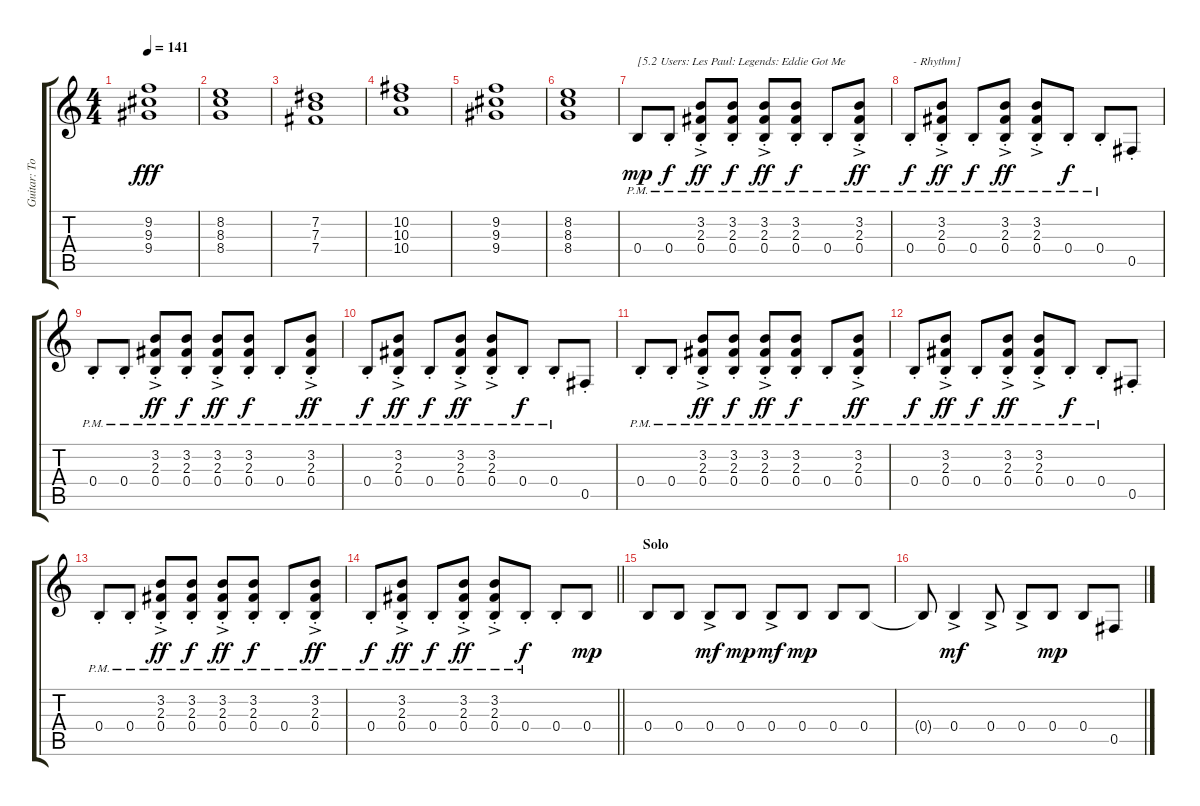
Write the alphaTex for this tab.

\track ("Guitar: Tony" "Guitar: To") {instrument distortionguitar}
\staff {score tabs}
\tuning (Db4 Ab3 E3 B2 Gb2 Db2) {hide}
\ts (4 4)
\tempo 141
\clef g2
\ks c
(9.2 9.3 9.4).1{dy fff} |
(8.2 8.3 8.4).1 |
(7.2 7.3 7.4).1 |
(10.2 10.3 10.4).1 |
(9.2 9.3 9.4).1 |
(8.2 8.3 8.4).1 |
0.4{pm}.8{txt "[5.2 Users: Les Paul: Legends: Eddie Got Me" dy mp volume 12 instrument distortionguitar} 0.4{pm st}.8{dy f} (3.2{ac st} 2.3{ac} 0.4{ac pm}).8{dy ff} (3.2{st} 2.3 0.4{pm}).8{dy f} (3.2{ac st} 2.3{ac} 0.4{ac pm}).8{dy ff} (3.2{st} 2.3 0.4{pm}).8{dy f} 0.4{pm st}.8 (3.2{st} 2.3{ac} 0.4{ac pm}).8{dy ff} |
0.4{pm st}.8{txt " - Rhythm]" dy f} (3.2{st} 2.3{ac} 0.4{ac pm}).8{dy ff} 0.4{pm st}.8{dy f} (3.2{st} 2.3{ac} 0.4{ac pm}).8{dy ff} (3.2{st} 2.3{ac} 0.4{ac pm}).8 0.4{pm st}.8{dy f} 0.4{pm st}.8 0.5{st}.8 |
0.4{pm st}.8 0.4{pm st}.8 (3.2{ac st} 2.3{ac} 0.4{ac pm}).8{dy ff} (3.2{st} 2.3 0.4{pm}).8{dy f} (3.2{ac st} 2.3{ac} 0.4{ac pm}).8{dy ff} (3.2{st} 2.3 0.4{pm}).8{dy f} 0.4{pm st}.8 (3.2{st} 2.3{ac} 0.4{ac pm}).8{dy ff} |
0.4{pm st}.8{dy f} (3.2{st} 2.3{ac} 0.4{ac pm}).8{dy ff} 0.4{pm st}.8{dy f} (3.2{st} 2.3{ac} 0.4{ac pm}).8{dy ff} (3.2{st} 2.3{ac} 0.4{ac pm}).8 0.4{pm st}.8{dy f} 0.4{pm st}.8 0.5{st}.8 |
0.4{pm st}.8 0.4{pm st}.8 (3.2{ac st} 2.3{ac} 0.4{ac pm}).8{dy ff} (3.2{st} 2.3 0.4{pm}).8{dy f} (3.2{ac st} 2.3{ac} 0.4{ac pm}).8{dy ff} (3.2{st} 2.3 0.4{pm}).8{dy f} 0.4{pm st}.8 (3.2{st} 2.3{ac} 0.4{ac pm}).8{dy ff} |
0.4{pm st}.8{dy f} (3.2{st} 2.3{ac} 0.4{ac pm}).8{dy ff} 0.4{pm st}.8{dy f} (3.2{st} 2.3{ac} 0.4{ac pm}).8{dy ff} (3.2{st} 2.3{ac} 0.4{ac pm}).8 0.4{pm st}.8{dy f} 0.4{pm st}.8 0.5{st}.8 |
0.4{pm st}.8 0.4{pm st}.8 (3.2{ac st} 2.3{ac} 0.4{ac pm}).8{dy ff} (3.2{st} 2.3 0.4{pm}).8{dy f} (3.2{ac st} 2.3{ac} 0.4{ac pm}).8{dy ff} (3.2{st} 2.3 0.4{pm}).8{dy f} 0.4{pm st}.8 (3.2{st} 2.3{ac} 0.4{ac pm}).8{dy ff} |
\barLineRight lightlight
0.4{pm st}.8{dy f} (3.2{st} 2.3{ac} 0.4{ac pm}).8{dy ff} 0.4{pm st}.8{dy f} (3.2{st} 2.3{ac} 0.4{ac pm}).8{dy ff} (3.2{st} 2.3{ac} 0.4{ac pm}).8 0.4{pm st}.8{dy f} 0.4{st}.8 0.4.8{dy mp} |
\section ("" "Solo")
0.4.8 0.4.8 0.4{ac}.8{dy mf} 0.4.8{dy mp} 0.4{ac}.8{dy mf} 0.4.8{dy mp} 0.4.8 0.4.8 |
0.4{t}.8 0.4{ac}.4{dy mf} 0.4{ac}.8 0.4{ac}.8 0.4.8{dy mp} 0.4.8 0.5.8
